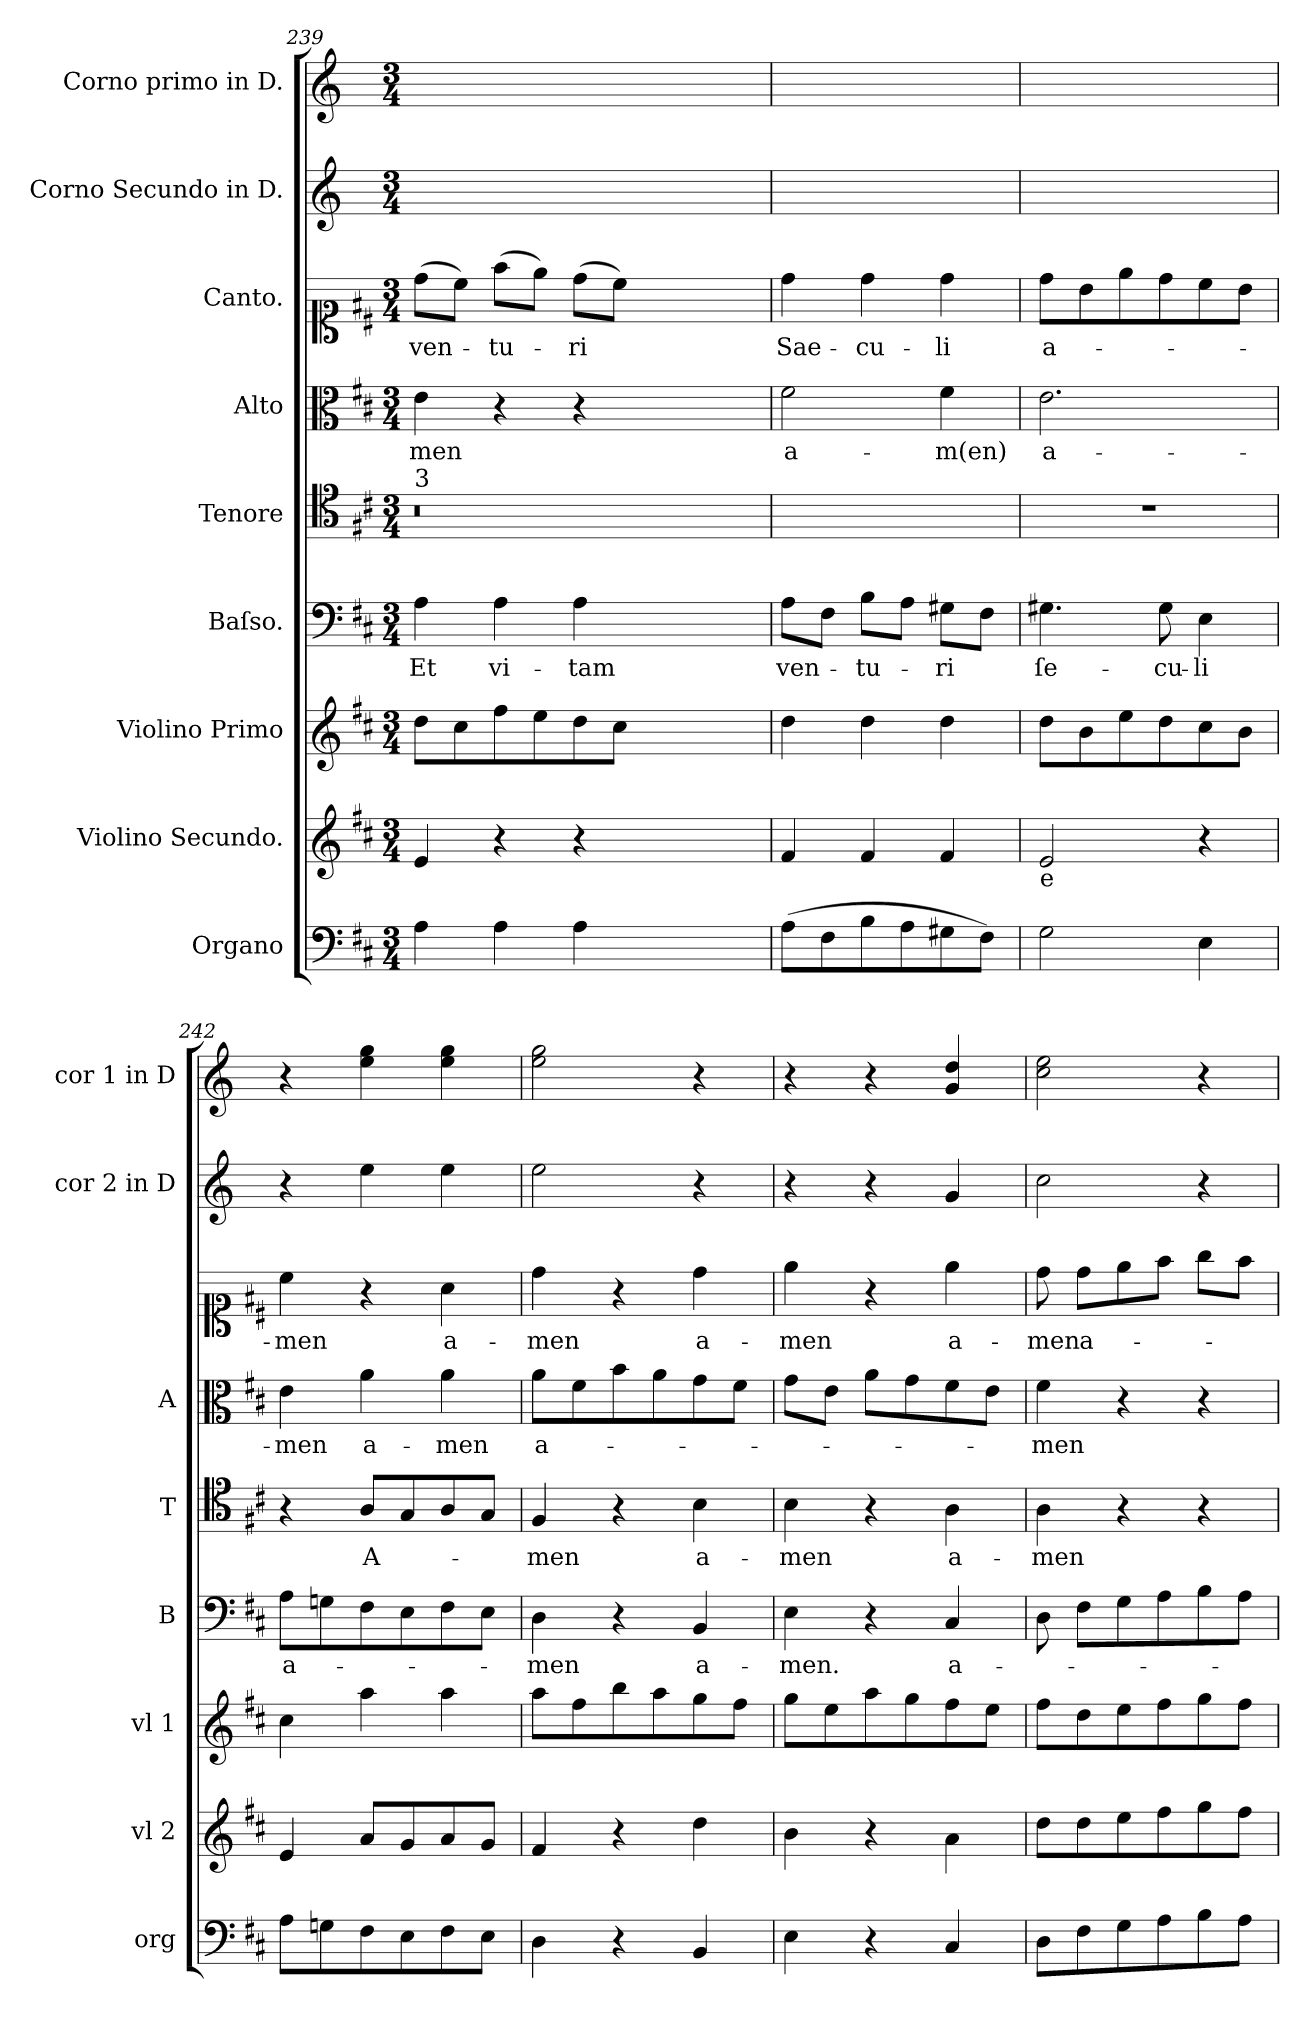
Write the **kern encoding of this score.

**kern	**kern	**kern	**kern	**text	**kern	**text	**kern	**text	**kern	**text	**kern	**kern
*part9	*part8	*part7	*part6	*part6	*part5	*part5	*part4	*part4	*part3	*part3	*part2	*part1
*staff9	*staff8	*staff7	*staff6	*staff6	*staff5	*staff5	*staff4	*staff4	*staff3	*staff3	*staff2	*staff1
*I"Organo	*I"Violino Secundo.	*I"Violino Primo	*I"Baſso.	*	*I"Tenore	*	*I"Alto	*	*I"Canto.	*	*I"Corno Secundo in D.	*I"Corno primo in D.
*I'org	*I'vl 2	*I'vl 1	*I'B	*	*I'T	*	*I'A	*	*	*	*I'cor 2 in D	*I'cor 1 in D
*clefF4	*clefG2	*clefG2	*clefF4	*	*clefC4	*	*clefC3	*	*clefC1	*	*clefG2	*clefG2
*	*	*	*	*	*	*	*	*	*	*	*ITrd6c10	*ITrd6c10
*k[f#c#]	*k[f#c#]	*k[f#c#]	*k[f#c#]	*	*k[f#c#]	*	*k[f#c#]	*	*k[f#c#]	*	*k[f#c#]	*k[f#c#]
*M3/4	*M3/4	*M3/4	*M3/4	*	*M3/4	*	*M3/4	*	*M3/4	*	*M3/4	*M3/4
=239	=239	=239	=239	=239	=239	=239	=239	=239	=239	=239	=239	=239
!	!	!	!	!	!LO:TX:a:t=3	!	!	!	!	!	!	!
!	!	!	!	!	!LO:N:vis=0	!	!	!	!	!	!	!
4A\	4e/	8dd\L	4A\	Et	1.r	.	4e\	-men	(8dd\L	ven-	1.ryy	1.ryy
.	.	8cc#\	.	.	.	.	.	.	8cc#\J)	.	.	.
4A\	4r	8ff#\	4A\	vi-	.	.	4r	.	(8ff#\L	-tu-	.	.
.	.	8ee\	.	.	.	.	.	.	8ee\J)	.	.	.
4A\	4r	8dd\	4A\	-tam	.	.	4r	.	(8dd\L	-ri	.	.
.	.	8cc#\J	.	.	.	.	.	.	8cc#\J)	.	.	.
2.ryy	2.ryy	2.ryy	2.ryy	.	.	.	2.ryy	.	2.ryy	.	.	.
=240	=240	=240	=240	=240	=240	=240	=240	=240	=240	=240	=240	=240
(8A\L	4f#/	4dd\	8A\L	ven-	2.ryy	.	2f#\	a-	4dd\	Sae-	2.ryy	2.ryy
8F#\	.	.	8F#\J	.	.	.	.	.	.	.	.	.
8B\	4f#/	4dd\	8B\L	-tu-	.	.	.	.	4dd\	-cu-	.	.
8A\	.	.	8A\J	.	.	.	.	.	.	.	.	.
8G#X\	4f#/	4dd\	8G#X\L	-ri	.	.	4f#\	-m(en)	4dd\	-li	.	.
8F#\J)	.	.	8F#\J	.	.	.	.	.	.	.	.	.
=241	=241	=241	=241	=241	=241	=241	=241	=241	=241	=241	=241	=241
!	!LO:TX:b:t=e	!	!	!	!	!	!	!	!	!	!	!
2G\	2e/	8dd\L	4.G#X\	ſe-	2.r	.	2.e\	a-	8dd\L	a-	2.ryy	2.ryy
.	.	8b\	.	.	.	.	.	.	8b\	.	.	.
.	.	8ee\	.	.	.	.	.	.	8ee\	.	.	.
.	.	8dd\	8G#\	-cu-	.	.	.	.	8dd\	.	.	.
4E\	4r	8cc#\	4E\	-li	.	.	.	.	8cc#\	.	.	.
.	.	8b\J	.	.	.	.	.	.	8b\J	.	.	.
=242	=242	=242	=242	=242	=242	=242	=242	=242	=242	=242	=242	=242
8A\L	4e/	4cc#\	8A\L	a-	4r	.	4e\	-men	4cc#\	-men	4r	4r
8Gn\	.	.	8Gn\	.	.	.	.	.	.	.	.	.
!	!	!	!	!	!	!	!	!LO:LY:i	!	!	!	!
8F#\	8a/L	4aa\	8F#\	.	8A/L	A-	4a\	a-	4r	.	4f#\	4f#\ 4a\
8E\	8g/	.	8E\	.	8G/	.	.	.	.	.	.	.
!	!	!	!	!	!	!	!	!LO:LY:i	!	!	!	!
8F#\	8a/	4aa\	8F#\	.	8A/	.	4a\	-men	4a\	a-	4f#\	4f#\ 4a\
8E\J	8g/J	.	8E\J	.	8G/J	.	.	.	.	.	.	.
=243	=243	=243	=243	=243	=243	=243	=243	=243	=243	=243	=243	=243
4D\	4f#/	8aa\L	4D\	-men	4F#/	-men	8a\L	a-	4dd\	-men	2f#\	2f#\ 2a\
.	.	8ff#\	.	.	.	.	8f#\	.	.	.	.	.
4r	4r	8bb\	4r	.	4r	.	8b\	.	4r	.	.	.
.	.	8aa\	.	.	.	.	8a\	.	.	.	.	.
!	!	!	!	!	!	!LO:LY:i	!	!	!	!	!	!
4BB/	4dd\	8gg\	4BB/	a-	4B\	a-	8g\	.	4dd\	a-	4r	4r
.	.	8ff#\J	.	.	.	.	8f#\J	.	.	.	.	.
=244	=244	=244	=244	=244	=244	=244	=244	=244	=244	=244	=244	=244
!	!	!	!	!	!	!LO:LY:i	!	!	!	!	!	!
4E\	4b\	8gg\L	4E\	-men.	4B\	-men	8g\L	.	4ee\	-men	4r	4r
.	.	8ee\	.	.	.	.	8e\J	.	.	.	.	.
4r	4r	8aa\	4r	.	4r	.	8a\L	.	4r	.	4r	4r
.	.	8gg\	.	.	.	.	8g\	.	.	.	.	.
4C#/	4a\	8ff#\	4C#/	a-	4A\	a-	8f#\	.	4ee\	a-	4A/	4A/ 4e/
.	.	8ee\J	.	.	.	.	8e\J	.	.	.	.	.
=245	=245	=245	=245	=245	=245	=245	=245	=245	=245	=245	=245	=245
8D\L	8dd\L	8ff#\L	8D\	.	4A\	-men	4f#\	-men	8dd\	-men	2d\	2d\ 2f#\
8F#\	8dd\	8dd\	8F#\L	.	.	.	.	.	8dd\L	a-	.	.
8G\	8ee\	8ee\	8G\	.	4r	.	4r	.	8ee\	.	.	.
8A\	8ff#\	8ff#\	8A\	.	.	.	.	.	8ff#\J	.	.	.
8B\	8gg\	8gg\	8B\	.	4r	.	4r	.	8gg\L	.	4r	4r
8A\J	8ff#\J	8ff#\J	8A\J	.	.	.	.	.	8ff#\J	.	.	.
=	=	=	=	=	=	=	=	=	=	=	=	=
*-	*-	*-	*-	*-	*-	*-	*-	*-	*-	*-	*-	*-
